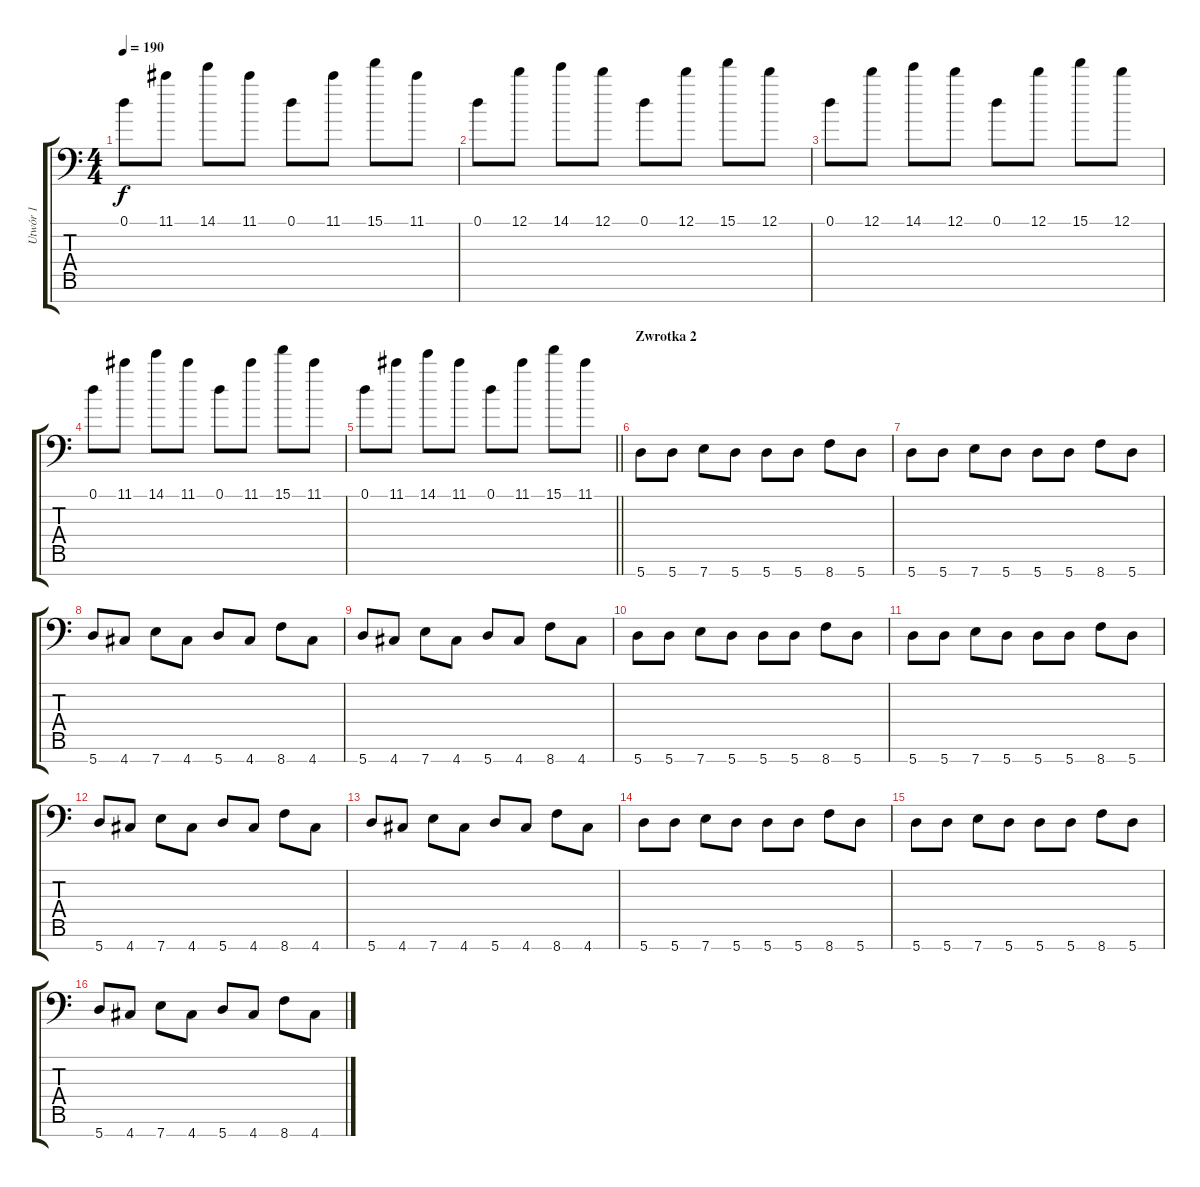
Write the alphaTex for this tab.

\track ("Utwór 1" "Utwór 1") {instrument electricguitarmuted}
\staff {score tabs}
\tuning (D4 A3 F3 C3 G2 D2 A1) {hide}
\ts (4 4)
\tempo 190
\clef f4
\ks c
0.1.8{dy f} 11.1.8 14.1.8 11.1.8 0.1.8 11.1.8 15.1.8 11.1.8 |
0.1.8 12.1.8 14.1.8 12.1.8 0.1.8 12.1.8 15.1.8 12.1.8 |
0.1.8 12.1.8 14.1.8 12.1.8 0.1.8 12.1.8 15.1.8 12.1.8 |
0.1.8 11.1.8 14.1.8 11.1.8 0.1.8 11.1.8 15.1.8 11.1.8 |
\barLineRight lightlight
0.1.8 11.1.8 14.1.8 11.1.8 0.1.8 11.1.8 15.1.8 11.1.8 |
\section ("" "Zwrotka 2")
5.7.8{instrument distortionguitar} 5.7.8 7.7.8 5.7.8 5.7.8 5.7.8 8.7.8 5.7.8 |
5.7.8 5.7.8 7.7.8 5.7.8 5.7.8 5.7.8 8.7.8 5.7.8 |
5.7.8 4.7.8 7.7.8 4.7.8 5.7.8 4.7.8 8.7.8 4.7.8 |
5.7.8 4.7.8 7.7.8 4.7.8 5.7.8 4.7.8 8.7.8 4.7.8 |
5.7.8{instrument distortionguitar} 5.7.8 7.7.8 5.7.8 5.7.8 5.7.8 8.7.8 5.7.8 |
5.7.8 5.7.8 7.7.8 5.7.8 5.7.8 5.7.8 8.7.8 5.7.8 |
5.7.8 4.7.8 7.7.8 4.7.8 5.7.8 4.7.8 8.7.8 4.7.8 |
5.7.8 4.7.8 7.7.8 4.7.8 5.7.8 4.7.8 8.7.8 4.7.8 |
5.7.8{instrument distortionguitar} 5.7.8 7.7.8 5.7.8 5.7.8 5.7.8 8.7.8 5.7.8 |
5.7.8 5.7.8 7.7.8 5.7.8 5.7.8 5.7.8 8.7.8 5.7.8 |
5.7.8 4.7.8 7.7.8 4.7.8 5.7.8 4.7.8 8.7.8 4.7.8
